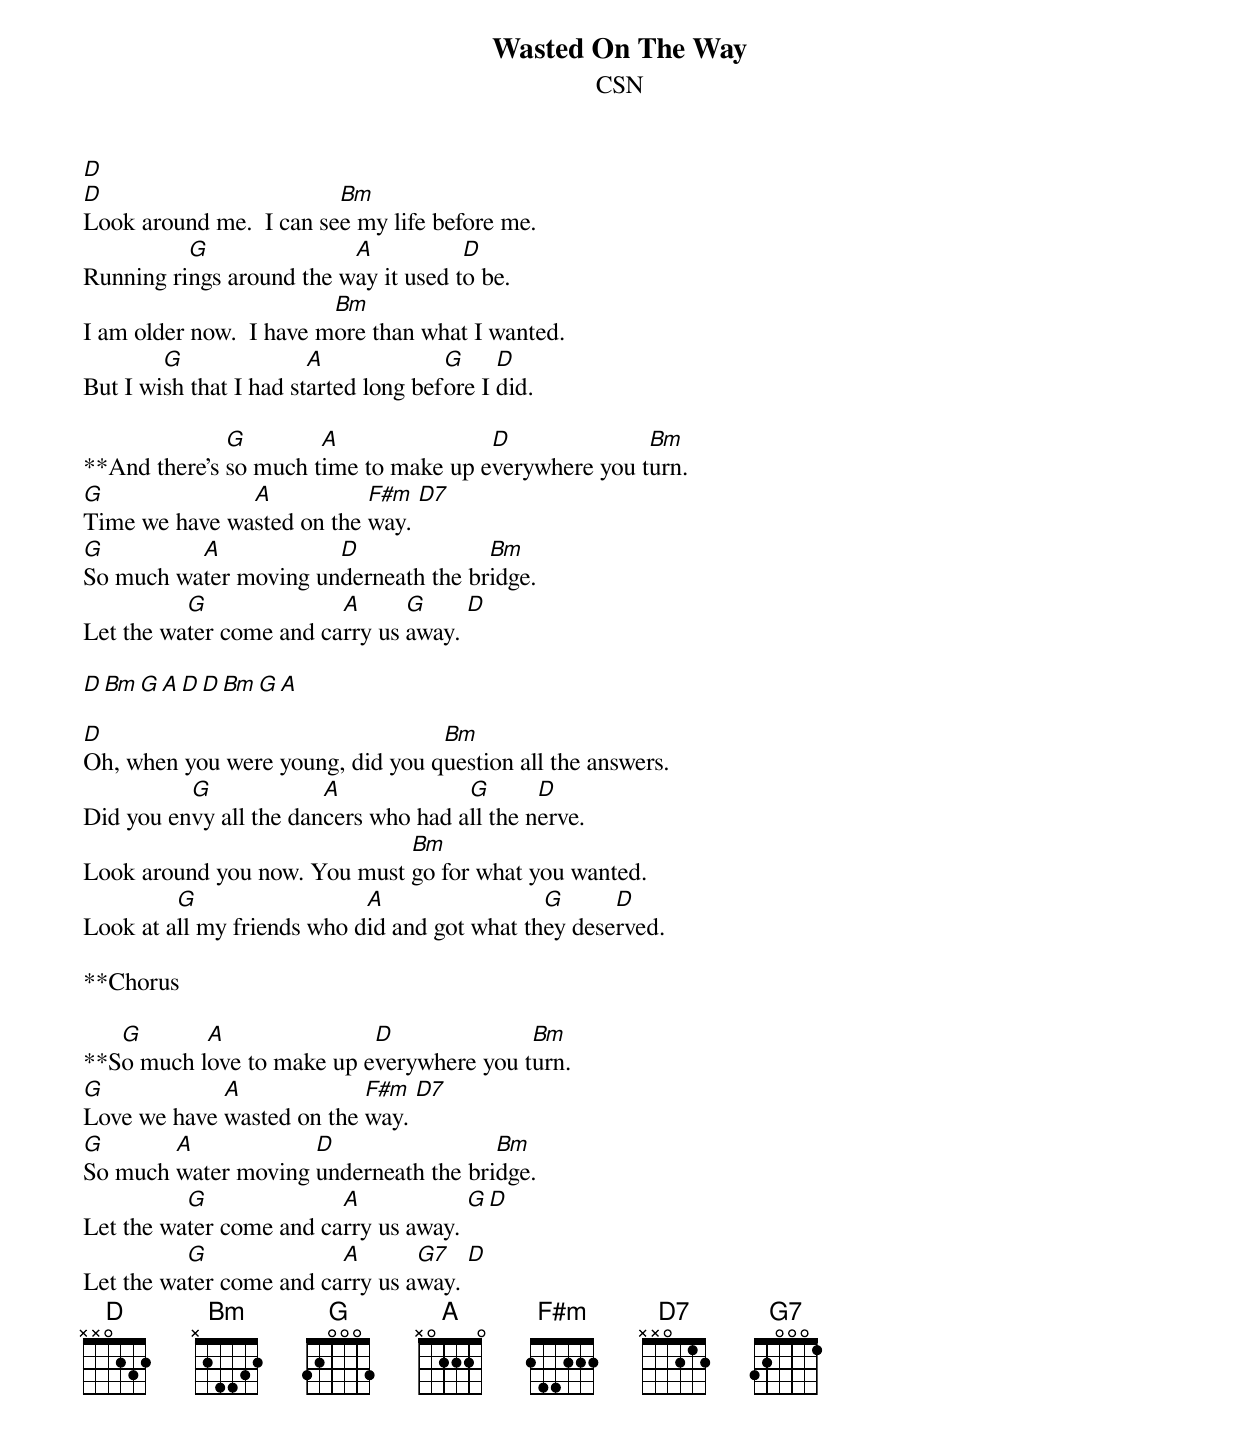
{title:Wasted On The Way}
{subtitle:CSN}
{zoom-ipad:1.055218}
[D]
[D]Look around me.  I can se[Bm]e my life before me.
Running ri[G]ngs around the w[A]ay it used t[D]o be.
I am older now.  I have m[Bm]ore than what I wanted.
But I wi[G]sh that I had st[A]arted long bef[G]ore I [D]did.

**And there's [G]so much t[A]ime to make up e[D]verywhere you t[Bm]urn.
[G]Time we have wa[A]sted on the [F#m]way. [D7]
[G]So much wa[A]ter moving un[D]derneath the br[Bm]idge.
Let the wa[G]ter come and ca[A]rry us [G]away. [D]

[D][Bm][G][A][D][D][Bm][G][A]

[D]Oh, when you were young, did you q[Bm]uestion all the answers.
Did you en[G]vy all the dan[A]cers who had a[G]ll the n[D]erve.
Look around you now. You must [Bm]go for what you wanted.
Look at a[G]ll my friends who d[A]id and got what th[G]ey dese[D]rved.

**Chorus

**S[G]o much l[A]ove to make up e[D]verywhere you t[Bm]urn.
[G]Love we have [A]wasted on the [F#m]way. [D7]
[G]So much [A]water moving [D]underneath the bri[Bm]dge.
Let the wa[G]ter come and ca[A]rry us away. [G][D]
Let the wa[G]ter come and ca[A]rry us a[G7]way. [D]
